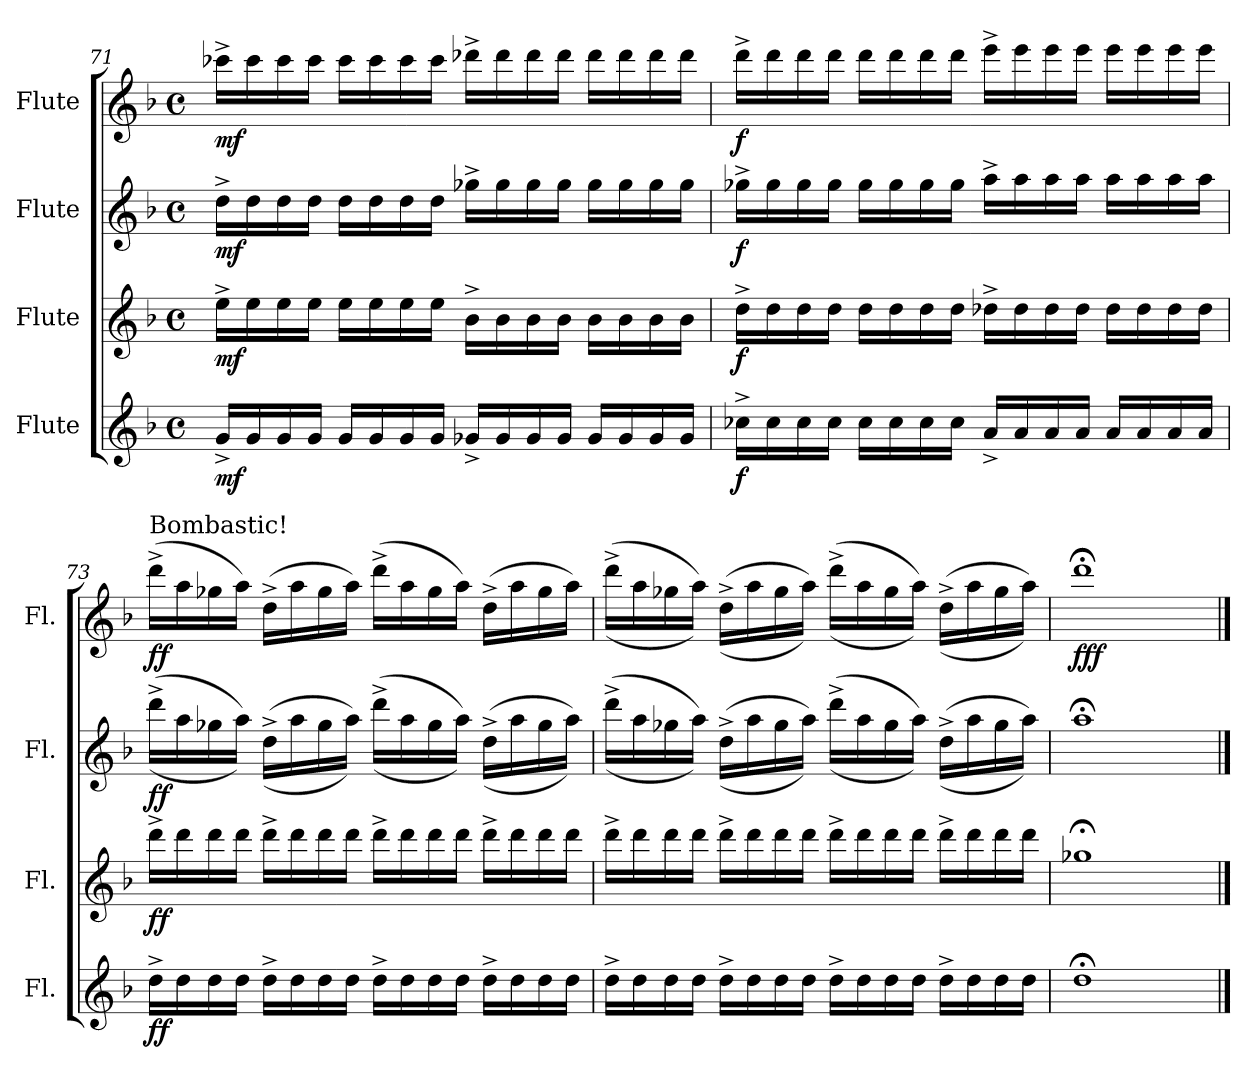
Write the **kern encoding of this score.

**kern	**dynam	**kern	**dynam	**kern	**dynam	**kern	**dynam
*part4	*part4	*part3	*part3	*part2	*part2	*part1	*part1
*staff4	*staff4	*staff3	*staff3	*staff2	*staff2	*staff1	*staff1
*I"Flute	*	*I"Flute	*	*I"Flute	*	*I"Flute	*
*I'Fl.	*	*I'Fl.	*	*I'Fl.	*	*I'Fl.	*
!!LO:LB:g=z
*clefG2	*	*clefG2	*	*clefG2	*	*clefG2	*
*k[b-]	*	*k[b-]	*	*k[b-]	*	*k[b-]	*
*M4/4	*	*M4/4	*	*M4/4	*	*M4/4	*
*met(c)	*	*met(c)	*	*met(c)	*	*met(c)	*
=71	=71	=71	=71	=71	=71	=71	=71
!	!LO:DY:b	!	!LO:DY:b	!	!LO:DY:b	!	!LO:DY:b
16g^/LL	mf	16ee^\LL	mf	16dd^\LL	mf	16ccc-X^\LL	mf
16g/	.	16ee\	.	16dd\	.	16ccc-\	.
16g/	.	16ee\	.	16dd\	.	16ccc-\	.
16g/JJ	.	16ee\JJ	.	16dd\JJ	.	16ccc-\JJ	.
16g/LL	.	16ee\LL	.	16dd\LL	.	16ccc-\LL	.
16g/	.	16ee\	.	16dd\	.	16ccc-\	.
16g/	.	16ee\	.	16dd\	.	16ccc-\	.
16g/JJ	.	16ee\JJ	.	16dd\JJ	.	16ccc-\JJ	.
16g-X^/LL	.	16b-^\LL	.	16gg-X^\LL	.	16ddd-X^\LL	.
16g-/	.	16b-\	.	16gg-\	.	16ddd-\	.
16g-/	.	16b-\	.	16gg-\	.	16ddd-\	.
16g-/JJ	.	16b-\JJ	.	16gg-\JJ	.	16ddd-\JJ	.
16g-/LL	.	16b-\LL	.	16gg-\LL	.	16ddd-\LL	.
16g-/	.	16b-\	.	16gg-\	.	16ddd-\	.
16g-/	.	16b-\	.	16gg-\	.	16ddd-\	.
16g-/JJ	.	16b-\JJ	.	16gg-\JJ	.	16ddd-\JJ	.
!!LO:PB:g=z
=72	=72	=72	=72	=72	=72	=72	=72
!	!LO:DY:b	!	!LO:DY:b	!	!LO:DY:b	!	!LO:DY:b
16cc-X^\LL	f	16dd^\LL	f	16gg-X^\LL	f	16ddd^\LL	f
16cc-\	.	16dd\	.	16gg-\	.	16ddd\	.
16cc-\	.	16dd\	.	16gg-\	.	16ddd\	.
16cc-\JJ	.	16dd\JJ	.	16gg-\JJ	.	16ddd\JJ	.
16cc-\LL	.	16dd\LL	.	16gg-\LL	.	16ddd\LL	.
16cc-\	.	16dd\	.	16gg-\	.	16ddd\	.
16cc-\	.	16dd\	.	16gg-\	.	16ddd\	.
16cc-\JJ	.	16dd\JJ	.	16gg-\JJ	.	16ddd\JJ	.
16a^/LL	.	16dd-X^\LL	.	16aa^\LL	.	16eee^\LL	.
16a/	.	16dd-\	.	16aa\	.	16eee\	.
16a/	.	16dd-\	.	16aa\	.	16eee\	.
16a/JJ	.	16dd-\JJ	.	16aa\JJ	.	16eee\JJ	.
16a/LL	.	16dd-\LL	.	16aa\LL	.	16eee\LL	.
16a/	.	16dd-\	.	16aa\	.	16eee\	.
16a/	.	16dd-\	.	16aa\	.	16eee\	.
16a/JJ	.	16dd-\JJ	.	16aa\JJ	.	16eee\JJ	.
!!LO:LB:g=z
=73	=73	=73	=73	=73	=73	=73	=73
!	!	!	!	!	!	!LO:TX:a:t=Bombastic!	!
!	!LO:DY:b	!	!LO:DY:b	!	!LO:DY:b	!	!LO:DY:b
16dd^\LL	ff	16ddd^\LL	ff	((16ddd^\LL	ff	(16ddd^\LL	ff
16dd\	.	16ddd\	.	16aa\	.	16aa\	.
16dd\	.	16ddd\	.	16gg-X\	.	16gg-X\	.
16dd\JJ	.	16ddd\JJ	.	16aa\JJ))	.	16aa\JJ)	.
16dd^\LL	.	16ddd^\LL	.	((16dd^\LL	.	(16dd^\LL	.
16dd\	.	16ddd\	.	16aa\	.	16aa\	.
16dd\	.	16ddd\	.	16gg-\	.	16gg-\	.
16dd\JJ	.	16ddd\JJ	.	16aa\JJ))	.	16aa\JJ)	.
16dd^\LL	.	16ddd^\LL	.	((16ddd^\LL	.	(16ddd^\LL	.
16dd\	.	16ddd\	.	16aa\	.	16aa\	.
16dd\	.	16ddd\	.	16gg-\	.	16gg-\	.
16dd\JJ	.	16ddd\JJ	.	16aa\JJ))	.	16aa\JJ)	.
16dd^\LL	.	16ddd^\LL	.	((16dd^\LL	.	(16dd^\LL	.
16dd\	.	16ddd\	.	16aa\	.	16aa\	.
16dd\	.	16ddd\	.	16gg-\	.	16gg-\	.
16dd\JJ	.	16ddd\JJ	.	16aa\JJ))	.	16aa\JJ)	.
!!LO:LB:g=z
=74	=74	=74	=74	=74	=74	=74	=74
16dd^\LL	.	16ddd^\LL	.	((16ddd^\LL	.	((16ddd^\LL	.
16dd\	.	16ddd\	.	16aa\	.	16aa\	.
16dd\	.	16ddd\	.	16gg-X\	.	16gg-X\	.
16dd\JJ	.	16ddd\JJ	.	16aa\JJ))	.	16aa\JJ))	.
16dd^\LL	.	16ddd^\LL	.	((16dd^\LL	.	((16dd^\LL	.
16dd\	.	16ddd\	.	16aa\	.	16aa\	.
16dd\	.	16ddd\	.	16gg-\	.	16gg-\	.
16dd\JJ	.	16ddd\JJ	.	16aa\JJ))	.	16aa\JJ))	.
16dd^\LL	.	16ddd^\LL	.	((16ddd^\LL	.	((16ddd^\LL	.
16dd\	.	16ddd\	.	16aa\	.	16aa\	.
16dd\	.	16ddd\	.	16gg-\	.	16gg-\	.
16dd\JJ	.	16ddd\JJ	.	16aa\JJ))	.	16aa\JJ))	.
16dd^\LL	.	16ddd^\LL	.	((16dd^\LL	.	((16dd^\LL	.
16dd\	.	16ddd\	.	16aa\	.	16aa\	.
16dd\	.	16ddd\	.	16gg-\	.	16gg-\	.
16dd\JJ	.	16ddd\JJ	.	16aa\JJ))	.	16aa\JJ))	.
=75	=75	=75	=75	=75	=75	=75	=75
!	!	!	!	!	!	!	!LO:DY:b
1dd;<	.	1gg-X;<	.	1aa;<	.	1ddd;<	fff
==	==	==	==	==	==	==	==
*-	*-	*-	*-	*-	*-	*-	*-
